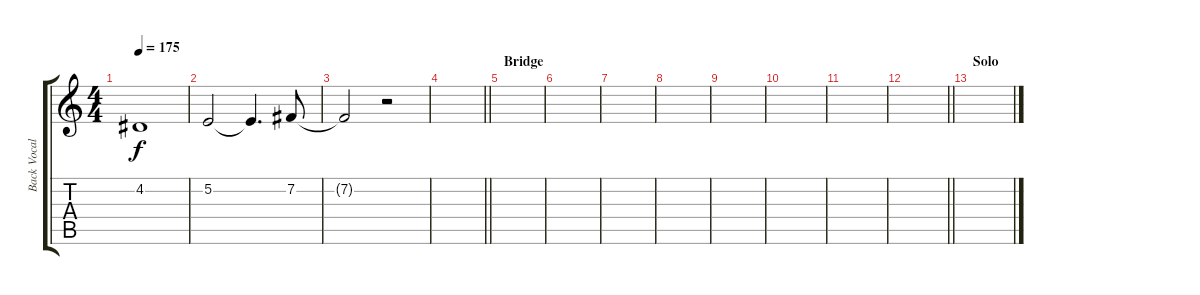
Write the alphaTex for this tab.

\track ("Back Vocals" "Back Vocal") {instrument tenorsax}
\staff {score tabs}
\tuning (E4 B3 G3 D3 A2 E2) {hide}
\ts (4 4)
\tempo 175
\clef g2
\ks c
4.2{t}.1{dy f} |
5.2.2 5.2{t}.4{d} 7.2.8 |
7.2{t}.2 r.2 |
\barLineRight lightlight
|
\section ("" "Bridge")
|
|
|
|
|
|
|
\barLineRight lightlight
|
\section ("" "Solo")
